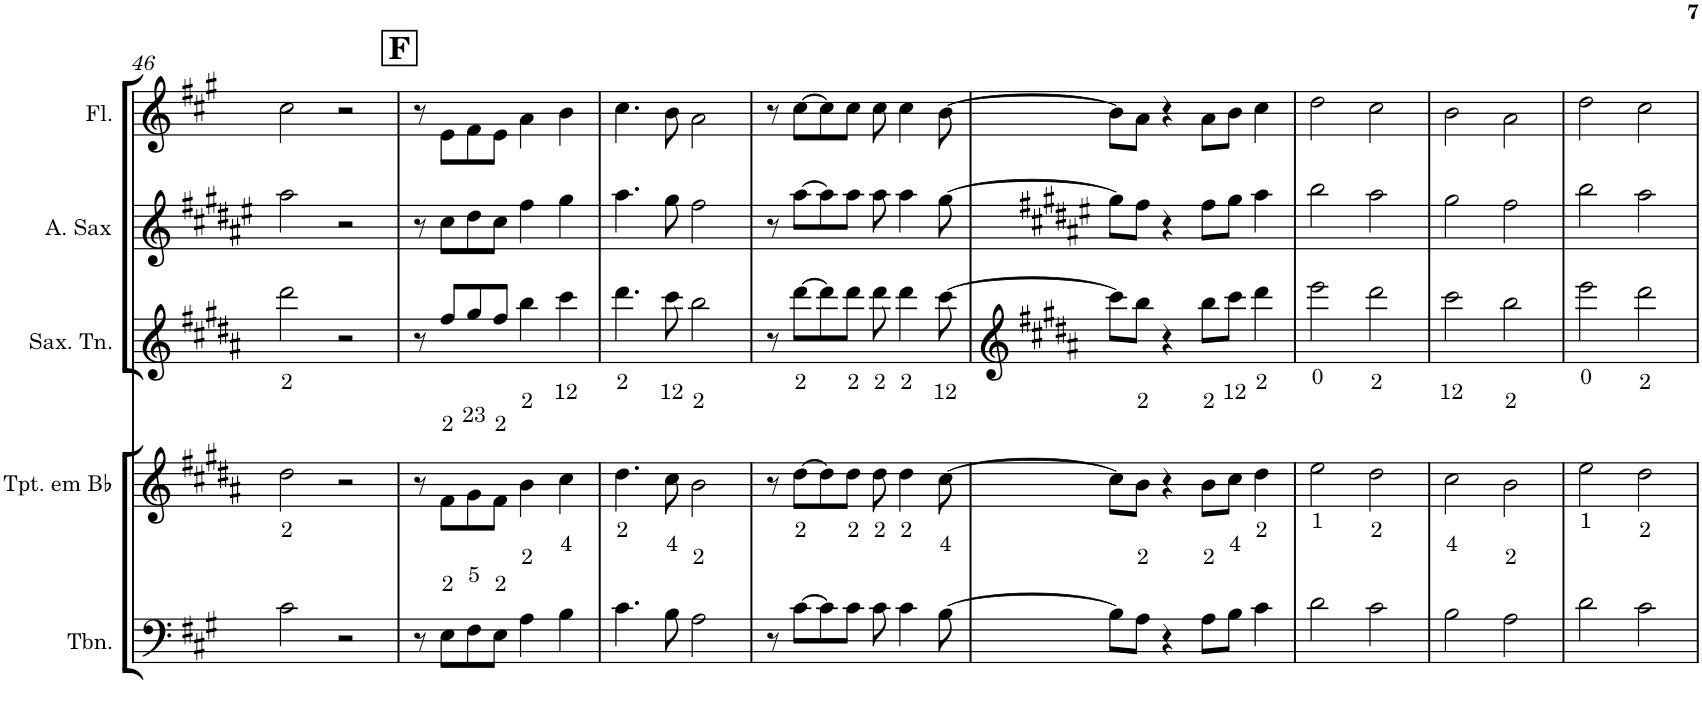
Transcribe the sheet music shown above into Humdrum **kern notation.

**kern	**kern	**kern	**kern	**kern
*part5	*part4	*part3	*part2	*part1
*staff5	*staff4	*staff3	*staff2	*staff1
*I"Trombone	*I"Trompete em Bb	*I"Saxofone Tenor	*I"Saxofone Alto	*I"Flauta Transversal
*I'Tbn.	*I'Tpt. em Bb	*I'Sax. Tn.	*	*I'Fl.
!!LO:PB:g=z
*clefF4	*clefG2	*clefG2	*clefG2	*clefG2
*	*Trd1c2	*Trd8c14	*Trd5c9	*
*k[f#c#g#]	*k[f#c#g#d#a#]	*k[f#c#g#d#a#]	*k[f#c#g#d#a#e#]	*k[f#c#g#]
*M4/4	*M4/4	*M4/4	*M4/4	*M4/4
=46	=46	=46	=46	=46
2c#\	2dd#\	2ddd#\	2aa#\	2cc#\
2r	2r	2r	2r	2r
!!LO:REH:place=s1:a:B:cj:fs=14:t=F
=47	=47	=47	=47	=47
8r	8r	8r	8r	8r
8E\L	8f#\L	8ff#/L	8cc#\L	8e\L
8F#\	8g#\	8gg#/	8dd#\	8f#\
8E\J	8f#\J	8ff#/J	8cc#\J	8e\J
4A\	4b\	4bb\	4ff#\	4a\
4B\	4cc#\	4ccc#\	4gg#\	4b\
=48	=48	=48	=48	=48
4.c#\	4.dd#\	4.ddd#\	4.aa#\	4.cc#\
8B\	8cc#\	8ccc#\	8gg#\	8b\
2A\	2b\	2bb\	2ff#\	2a\
=49	=49	=49	=49	=49
8r	8r	8r	8r	8r
[8c#\L	[8dd#\L	[8ddd#\L	[8aa#\L	[8cc#\L
8c#\]	8dd#\]	8ddd#\]	8aa#\]	8cc#\]
8c#\J	8dd#\J	8ddd#\J	8aa#\J	8cc#\J
8c#\	8dd#\	8ddd#\	8aa#\	8cc#\
4c#\	4dd#\	4ddd#\	4aa#\	4cc#\
[8B\	[8cc#\	[8ccc#\	[8gg#\	[8b\
=50	=50	=50	=50	=50
*	*	*k[f#c#g#d#a#]	*k[f#c#g#d#a#e#]	*
8B\L]	8cc#\L]	8ccc#\L]	8gg#\L]	8b\L]
8A\J	8b\J	8bb\J	8ff#\J	8a\J
4r	4r	4r	4r	4r
8A\L	8b\L	8bb\L	8ff#\L	8a\L
8B\J	8cc#\J	8ccc#\J	8gg#\J	8b\J
4c#\	4dd#\	4ddd#\	4aa#\	4cc#\
=51	=51	=51	=51	=51
2d\	2ee\	2eee\	2bb\	2dd\
2c#\	2dd#\	2ddd#\	2aa#\	2cc#\
=52	=52	=52	=52	=52
2B\	2cc#\	2ccc#\	2gg#\	2b\
2A\	2b\	2bb\	2ff#\	2a\
=53	=53	=53	=53	=53
2d\	2ee\	2eee\	2bb\	2dd\
2c#\	2dd#\	2ddd#\	2aa#\	2cc#\
=	=	=	=	=
*-	*-	*-	*-	*-
